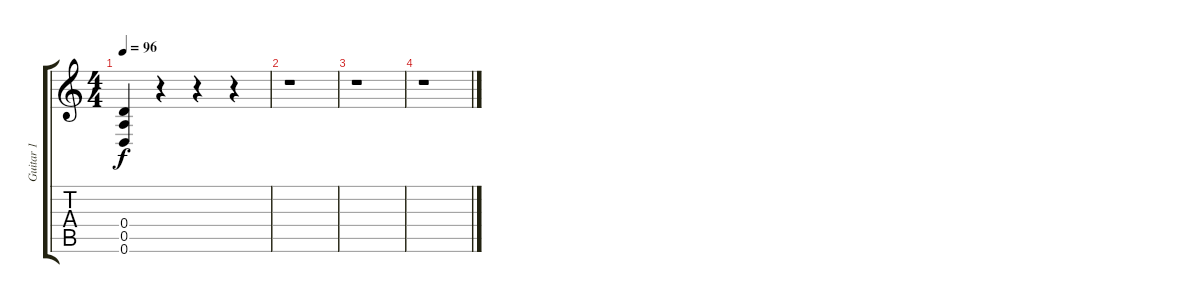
\track ("Guitar 1" "Guitar 1") {instrument distortionguitar}
\staff {score tabs}
\tuning (E4 B3 G3 D3 A2 D2) {hide}
\ts (4 4)
\tempo 96
\clef g2
\ks c
(0.4 0.5 0.6).4{dy f} r.4 r.4 r.4 |
r.1 |
r.1 |
r.1
